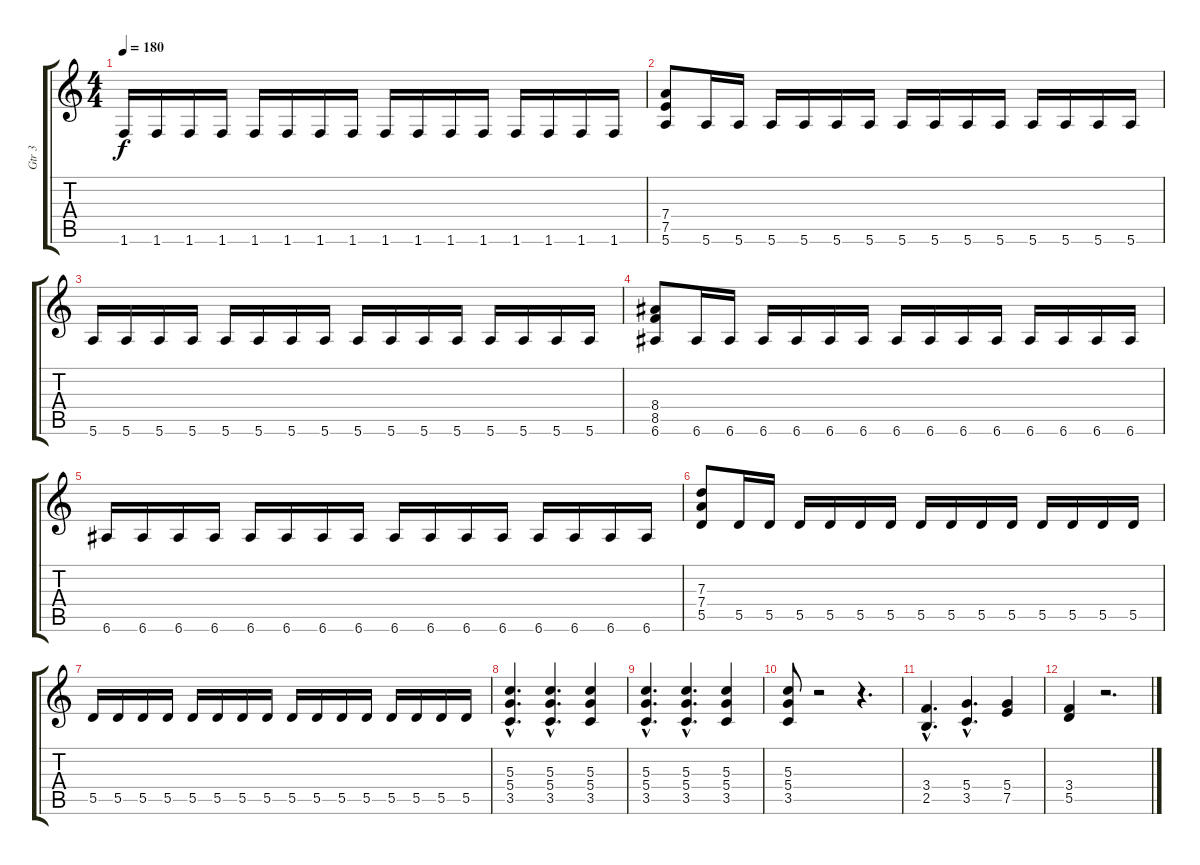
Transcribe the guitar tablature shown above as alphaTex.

\track ("Gtr 3" "Gtr 3") {instrument overdrivenguitar}
\staff {score tabs}
\tuning (E4 B3 G3 D3 A2 E2) {hide}
\ts (4 4)
\tempo 180
\clef g2
\ks c
1.6.16{dy f} 1.6.16 1.6.16 1.6.16 1.6.16 1.6.16 1.6.16 1.6.16 1.6.16 1.6.16 1.6.16 1.6.16 1.6.16 1.6.16 1.6.16 1.6.16 |
(7.4 7.5 5.6).8 5.6.16 5.6.16 5.6.16 5.6.16 5.6.16 5.6.16 5.6.16 5.6.16 5.6.16 5.6.16 5.6.16 5.6.16 5.6.16 5.6.16 |
5.6.16 5.6.16 5.6.16 5.6.16 5.6.16 5.6.16 5.6.16 5.6.16 5.6.16 5.6.16 5.6.16 5.6.16 5.6.16 5.6.16 5.6.16 5.6.16 |
(8.4 8.5 6.6).8 6.6.16 6.6.16 6.6.16 6.6.16 6.6.16 6.6.16 6.6.16 6.6.16 6.6.16 6.6.16 6.6.16 6.6.16 6.6.16 6.6.16 |
6.6.16 6.6.16 6.6.16 6.6.16 6.6.16 6.6.16 6.6.16 6.6.16 6.6.16 6.6.16 6.6.16 6.6.16 6.6.16 6.6.16 6.6.16 6.6.16 |
(7.3 7.4 5.5).8 5.5.16 5.5.16 5.5.16 5.5.16 5.5.16 5.5.16 5.5.16 5.5.16 5.5.16 5.5.16 5.5.16 5.5.16 5.5.16 5.5.16 |
5.5.16 5.5.16 5.5.16 5.5.16 5.5.16 5.5.16 5.5.16 5.5.16 5.5.16 5.5.16 5.5.16 5.5.16 5.5.16 5.5.16 5.5.16 5.5.16 |
(5.3{hac} 5.4{hac} 3.5{hac}).4{d} (5.3{hac} 5.4{hac} 3.5{hac}).4{d} (5.3 5.4 3.5).4 |
(5.3{hac} 5.4{hac} 3.5{hac}).4{d} (5.3{hac} 5.4{hac} 3.5{hac}).4{d} (5.3 5.4 3.5).4 |
(5.3 5.4 3.5).8 r.2 r.4{d} |
(3.4{hac} 2.5{hac}).4{d} (5.4{hac} 3.5{hac}).4{d} (5.4 7.5).4 |
(3.4 5.5).4 r.2{d}
